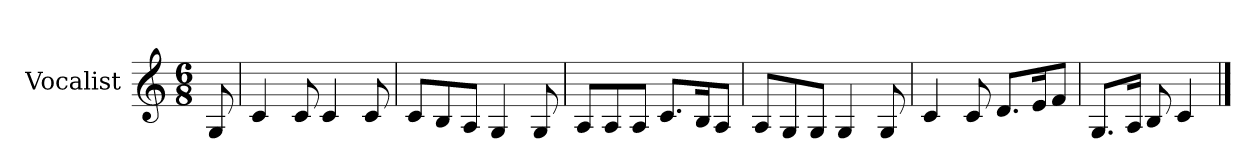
**kern
*part1
*staff1
*I"Vocalist
*k[]
*C:
*M6/8
=
8G
=1
4c
8c
4c
8c
=2
8cL
8B
8AJ
4G
8G
=3
8AL
8A
8AJ
8.cL
16BK
8AJ
=4
8AL
8G
8GJ
4G
8G
=5
4c
8c
8.dL
16eK
8fJ
=6
8.GL
16AJk
8B
4c
==
*-
